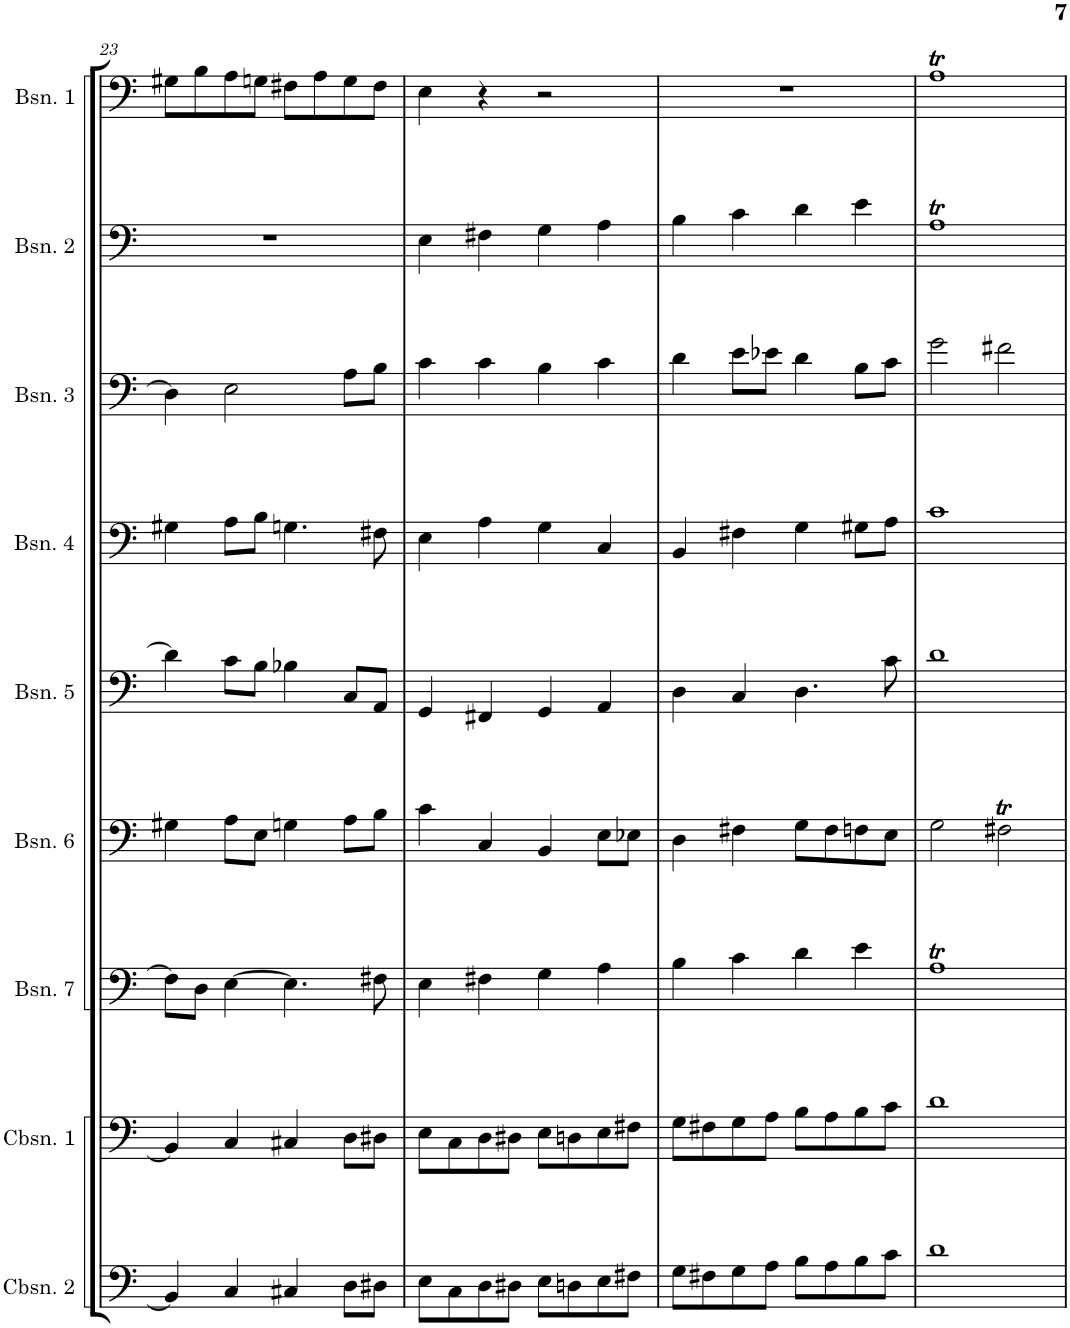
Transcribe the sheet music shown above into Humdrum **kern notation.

**kern	**kern	**kern	**kern	**kern	**kern	**kern	**kern	**kern
*part9	*part8	*part7	*part6	*part5	*part4	*part3	*part2	*part1
*staff9	*staff8	*staff7	*staff6	*staff5	*staff4	*staff3	*staff2	*staff1
*I"Contrabassoon 2	*I"Contrabassoon 1	*I"Bassoon 7	*I"Bassoon 6	*I"Bassoon 5	*I"Bassoon 4	*I"Bassoon 3	*I"Bassoon 2	*I"Bassoon 1
*I'Cbsn. 2	*I'Cbsn. 1	*I'Bsn. 7	*I'Bsn. 6	*I'Bsn. 5	*I'Bsn. 4	*I'Bsn. 3	*I'Bsn. 2	*I'Bsn. 1
!!LO:PB:g=z
*clefF4	*clefF4	*clefF4	*clefF4	*clefF4	*clefF4	*clefF4	*clefF4	*clefF4
*Trd7c12	*Trd7c12	*	*	*	*	*	*	*
*k[]	*k[]	*k[]	*k[]	*k[]	*k[]	*k[]	*k[]	*k[]
*M4/4	*M4/4	*M4/4	*M4/4	*M4/4	*M4/4	*M4/4	*M4/4	*M4/4
=23	=23	=23	=23	=23	=23	=23	=23	=23
4BB/]	4BB/]	8F\L]	4G#X\	4d\]	4G#X\	4D\]	1r	8G#X\L
.	.	8D\J	.	.	.	.	.	8B\
4C/	4C/	[4E\	8A\L	8c\L	8A\L	2E\	.	8A\
.	.	.	8E\J	8B\J	8B\J	.	.	8Gn\J
4C#X/	4C#X/	4.E\]	4Gn\	4B-X\	4.Gn\	.	.	8F#X\L
.	.	.	.	.	.	.	.	8A\
8D\L	8D\L	.	8A\L	8C/L	.	8A\L	.	8G\
8D#X\J	8D#X\J	8F#X\	8B\J	8AA/J	8F#X\	8B\J	.	8F#\J
=24	=24	=24	=24	=24	=24	=24	=24	=24
8E\L	8E\L	4E\	4c\	4GG/	4E\	4c\	4E\	4E\
8C\	8C\	.	.	.	.	.	.	.
8D\	8D\	4F#X\	4C/	4FF#X/	4A\	4c\	4F#X\	4r
8D#X\J	8D#X\J	.	.	.	.	.	.	.
8E\L	8E\L	4G\	4BB/	4GG/	4G\	4B\	4G\	2r
8Dn\	8Dn\	.	.	.	.	.	.	.
8E\	8E\	4A\	8E\L	4AA/	4C/	4c\	4A\	.
8F#X\J	8F#X\J	.	8E-X\J	.	.	.	.	.
=25	=25	=25	=25	=25	=25	=25	=25	=25
8G\L	8G\L	4B\	4D\	4D\	4BB/	4d\	4B\	1r
8F#X\	8F#X\	.	.	.	.	.	.	.
8G\	8G\	4c\	4F#X\	4C/	4F#X\	8e\L	4c\	.
8A\J	8A\J	.	.	.	.	8e-X\J	.	.
8B\L	8B\L	4d\	8G\L	4.D\	4G\	4d\	4d\	.
8A\	8A\	.	8F#\	.	.	.	.	.
8B\	8B\	4e\	8Fn\	.	8G#X\L	8B\L	4e\	.
8c\J	8c\J	.	8E\J	8c\	8A\J	8c\J	.	.
=26	=26	=26	=26	=26	=26	=26	=26	=26
1d	1d	1AT	2G\	1d	1c	2g\	1AT	1AT
.	.	.	2F#Xt\	.	.	2f#X\	.	.
=	=	=	=	=	=	=	=	=
*-	*-	*-	*-	*-	*-	*-	*-	*-
